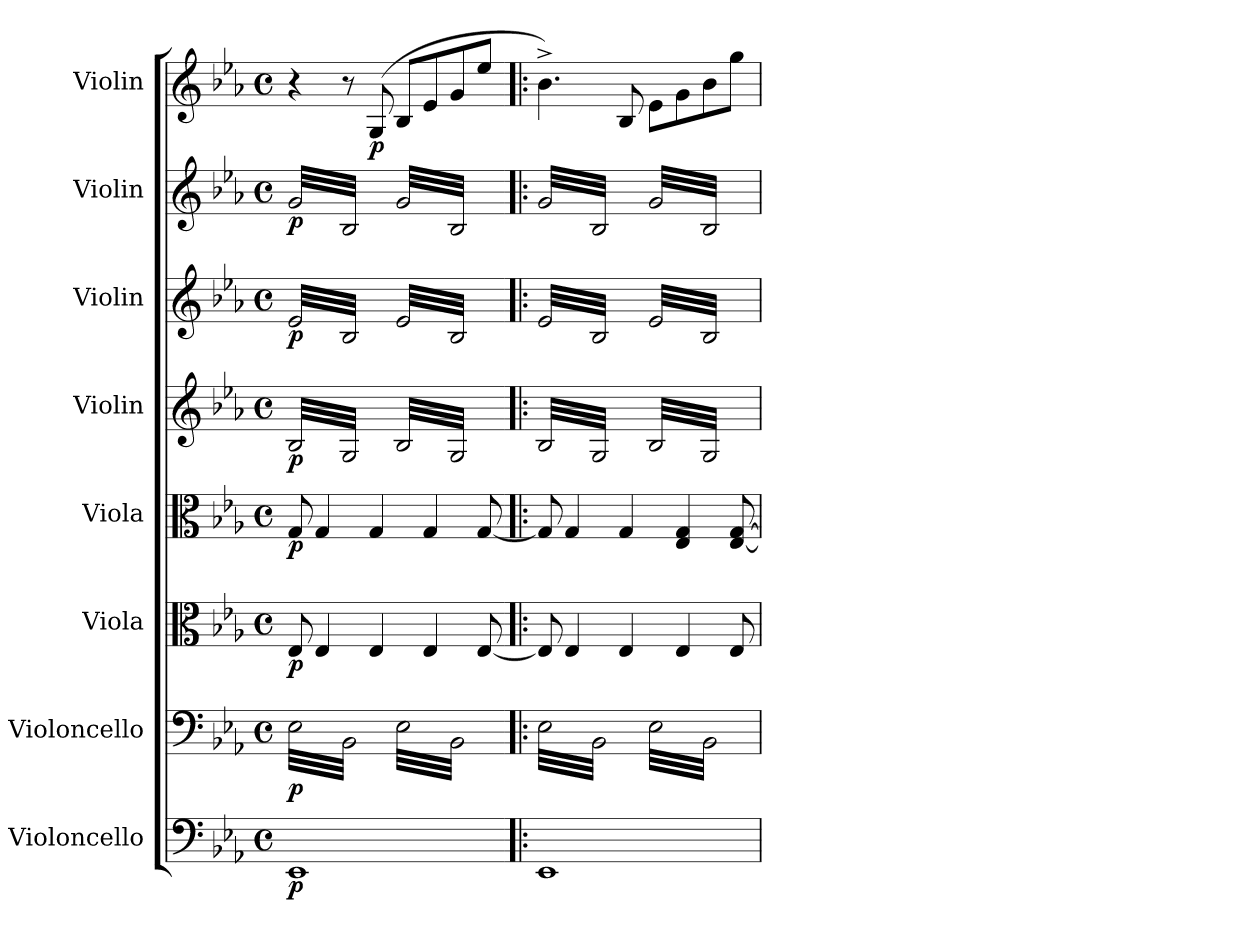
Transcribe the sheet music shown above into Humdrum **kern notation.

**kern	**dynam	**kern	**dynam	**kern	**dynam	**kern	**dynam	**kern	**dynam	**kern	**dynam	**kern	**dynam	**kern	**dynam
*part8	*part8	*part7	*part7	*part6	*part6	*part5	*part5	*part4	*part4	*part3	*part3	*part2	*part2	*part1	*part1
*staff8	*staff8	*staff7	*staff7	*staff6	*staff6	*staff5	*staff5	*staff4	*staff4	*staff3	*staff3	*staff2	*staff2	*staff1	*staff1
*I"Violoncello	*	*I"Violoncello	*	*I"Viola	*	*I"Viola	*	*I"Violin	*	*I"Violin	*	*I"Violin	*	*I"Violin	*
*I'Vc.	*	*I'Vc.	*	*I'Vla.	*	*I'Vla.	*	*I'Vln.	*	*I'Vln.	*	*I'Vln.	*	*I'Vln.	*
*clefF4	*	*clefF4	*	*clefC3	*	*clefC3	*	*clefG2	*	*clefG2	*	*clefG2	*	*clefG2	*
*k[b-e-a-]	*	*k[b-e-a-]	*	*k[b-e-a-]	*	*k[b-e-a-]	*	*k[b-e-a-]	*	*k[b-e-a-]	*	*k[b-e-a-]	*	*k[b-e-a-]	*
*M4/4	*	*M4/4	*	*M4/4	*	*M4/4	*	*M4/4	*	*M4/4	*	*M4/4	*	*M4/4	*
*met(c)	*	*met(c)	*	*met(c)	*	*met(c)	*	*met(c)	*	*met(c)	*	*met(c)	*	*met(c)	*
*MM132	*	*MM132	*	*MM132	*	*MM132	*	*MM132	*	*MM132	*	*MM132	*	*MM132	*
=1	=1	=1	=1	=1	=1	=1	=1	=1	=1	=1	=1	=1	=1	=1	=1
!	!LO:DY:b	!	!LO:DY:b	!	!LO:DY:b	!	!LO:DY:b	!	!LO:DY:b	!	!LO:DY:b	!	!LO:DY:b	!	!
*	*	*tremolo	*	*	*	*	*	*	*	*	*	*	*	*	*
*	*	*	*	*	*	*	*	*tremolo	*	*	*	*	*	*	*
*	*	*	*	*	*	*	*	*	*	*tremolo	*	*	*	*	*
*	*	*	*	*	*	*	*	*	*	*	*	*tremolo	*	*	*
1EE-	p	(>32E-\LLL	p	8E-/	p	8G/	p	(<32B-/LLL	p	(<32e-/LLL	p	(<32g/LLL	p	4r	.
.	.	32BB-/	.	.	.	.	.	32G/	.	32B-/	.	32B-/	.	.	.
.	.	32E-\	.	.	.	.	.	32B-/	.	32e-/	.	32g/	.	.	.
.	.	32BB-/	.	.	.	.	.	32G/	.	32B-/	.	32B-/	.	.	.
.	.	32E-\	.	4E-/	.	4G/	.	32B-/	.	32e-/	.	32g/	.	.	.
.	.	32BB-/	.	.	.	.	.	32G/	.	32B-/	.	32B-/	.	.	.
.	.	32E-\	.	.	.	.	.	32B-/	.	32e-/	.	32g/	.	.	.
.	.	32BB-/	.	.	.	.	.	32G/	.	32B-/	.	32B-/	.	.	.
.	.	32E-\	.	.	.	.	.	32B-/	.	32e-/	.	32g/	.	8r	.
.	.	32BB-/	.	.	.	.	.	32G/	.	32B-/	.	32B-/	.	.	.
.	.	32E-\	.	.	.	.	.	32B-/	.	32e-/	.	32g/	.	.	.
.	.	32BB-/	.	.	.	.	.	32G/	.	32B-/	.	32B-/	.	.	.
!	!	!	!	!	!	!	!	!	!	!	!	!	!	!	!LO:DY:b
.	.	32E-\	.	4E-/	.	4G/	.	32B-/	.	32e-/	.	32g/	.	(<8G/	p
.	.	32BB-/	.	.	.	.	.	32G/	.	32B-/	.	32B-/	.	.	.
.	.	32E-\	.	.	.	.	.	32B-/	.	32e-/	.	32g/	.	.	.
.	.	32BB-/JJJ	.	.	.	.	.	32G/JJJ	.	32B-/JJJ	.	32B-/JJJ	.	.	.
.	.	32E-\LLL	.	.	.	.	.	32B-/LLL	.	32e-/LLL	.	32g/LLL	.	8B-/L	.
.	.	32BB-/)	.	.	.	.	.	32G/)	.	32B-/)	.	32B-/)	.	.	.
.	.	32E-\	.	.	.	.	.	32B-/	.	32e-/	.	32g/	.	.	.
.	.	32BB-/)	.	.	.	.	.	32G/)	.	32B-/)	.	32B-/)	.	.	.
.	.	32E-\	.	4E-/	.	4G/	.	32B-/	.	32e-/	.	32g/	.	8e-/	.
.	.	32BB-/)	.	.	.	.	.	32G/)	.	32B-/)	.	32B-/)	.	.	.
.	.	32E-\	.	.	.	.	.	32B-/	.	32e-/	.	32g/	.	.	.
.	.	32BB-/)	.	.	.	.	.	32G/)	.	32B-/)	.	32B-/)	.	.	.
.	.	32E-\	.	.	.	.	.	32B-/	.	32e-/	.	32g/	.	8g/	.
.	.	32BB-/)	.	.	.	.	.	32G/)	.	32B-/)	.	32B-/)	.	.	.
.	.	32E-\	.	.	.	.	.	32B-/	.	32e-/	.	32g/	.	.	.
.	.	32BB-/)	.	.	.	.	.	32G/)	.	32B-/)	.	32B-/)	.	.	.
.	.	32E-\	.	[8E-/	.	[8G/	.	32B-/	.	32e-/	.	32g/	.	8ee-/J	.
.	.	32BB-/)	.	.	.	.	.	32G/)	.	32B-/)	.	32B-/)	.	.	.
.	.	32E-\	.	.	.	.	.	32B-/	.	32e-/	.	32g/	.	.	.
.	.	32BB-/)JJJ	.	.	.	.	.	32G/)JJJ	.	32B-/)JJJ	.	32B-/)JJJ	.	.	.
=2!|:	=2!|:	=2!|:	=2!|:	=2!|:	=2!|:	=2!|:	=2!|:	=2!|:	=2!|:	=2!|:	=2!|:	=2!|:	=2!|:	=2!|:	=2!|:
1EE-	.	(>32E-\LLL	.	8E-/]	.	8G/]	.	(<32B-/LLL	.	(<32e-/LLL	.	(<32g/LLL	.	4.b-^\)	.
.	.	32BB-/	.	.	.	.	.	32G/	.	32B-/	.	32B-/	.	.	.
.	.	32E-\	.	.	.	.	.	32B-/	.	32e-/	.	32g/	.	.	.
.	.	32BB-/	.	.	.	.	.	32G/	.	32B-/	.	32B-/	.	.	.
.	.	32E-\	.	4E-/	.	4G/	.	32B-/	.	32e-/	.	32g/	.	.	.
.	.	32BB-/	.	.	.	.	.	32G/	.	32B-/	.	32B-/	.	.	.
.	.	32E-\	.	.	.	.	.	32B-/	.	32e-/	.	32g/	.	.	.
.	.	32BB-/	.	.	.	.	.	32G/	.	32B-/	.	32B-/	.	.	.
.	.	32E-\	.	.	.	.	.	32B-/	.	32e-/	.	32g/	.	.	.
.	.	32BB-/	.	.	.	.	.	32G/	.	32B-/	.	32B-/	.	.	.
.	.	32E-\	.	.	.	.	.	32B-/	.	32e-/	.	32g/	.	.	.
.	.	32BB-/	.	.	.	.	.	32G/	.	32B-/	.	32B-/	.	.	.
.	.	32E-\	.	4E-/	.	4G/	.	32B-/	.	32e-/	.	32g/	.	8B-/	.
.	.	32BB-/	.	.	.	.	.	32G/	.	32B-/	.	32B-/	.	.	.
.	.	32E-\	.	.	.	.	.	32B-/	.	32e-/	.	32g/	.	.	.
.	.	32BB-/JJJ	.	.	.	.	.	32G/JJJ	.	32B-/JJJ	.	32B-/JJJ	.	.	.
.	.	32E-\LLL	.	.	.	.	.	32B-/LLL	.	32e-/LLL	.	32g/LLL	.	8e-\L	.
.	.	32BB-/)	.	.	.	.	.	32G/)	.	32B-/)	.	32B-/)	.	.	.
.	.	32E-\	.	.	.	.	.	32B-/	.	32e-/	.	32g/	.	.	.
.	.	32BB-/)	.	.	.	.	.	32G/)	.	32B-/)	.	32B-/)	.	.	.
.	.	32E-\	.	4E-/	.	4E-/ 4G/	.	32B-/	.	32e-/	.	32g/	.	8g\	.
.	.	32BB-/)	.	.	.	.	.	32G/)	.	32B-/)	.	32B-/)	.	.	.
.	.	32E-\	.	.	.	.	.	32B-/	.	32e-/	.	32g/	.	.	.
.	.	32BB-/)	.	.	.	.	.	32G/)	.	32B-/)	.	32B-/)	.	.	.
.	.	32E-\	.	.	.	.	.	32B-/	.	32e-/	.	32g/	.	8b-\	.
.	.	32BB-/)	.	.	.	.	.	32G/)	.	32B-/)	.	32B-/)	.	.	.
.	.	32E-\	.	.	.	.	.	32B-/	.	32e-/	.	32g/	.	.	.
.	.	32BB-/)	.	.	.	.	.	32G/)	.	32B-/)	.	32B-/)	.	.	.
.	.	32E-\	.	8E-/	.	[8E-/ [8G/	.	32B-/	.	32e-/	.	32g/	.	8gg\J	.
.	.	32BB-/)	.	.	.	.	.	32G/)	.	32B-/)	.	32B-/)	.	.	.
.	.	32E-\	.	.	.	.	.	32B-/	.	32e-/	.	32g/	.	.	.
.	.	32BB-/)JJJ	.	.	.	.	.	32G/)JJJ	.	32B-/)JJJ	.	32B-/)JJJ	.	.	.
*	*	*	*	*	*	*	*	*	*	*	*	*Xtremolo	*	*	*
*	*	*	*	*	*	*	*	*	*	*Xtremolo	*	*	*	*	*
*	*	*	*	*	*	*	*	*Xtremolo	*	*	*	*	*	*	*
*	*	*Xtremolo	*	*	*	*	*	*	*	*	*	*	*	*	*
.	.	.	.	.	.	.	.	.	.	.	.	.	.	.	.
.	.	.	.	.	.	.	.	.	.	.	.	.	.	.	.
.	.	.	.	.	.	.	.	.	.	.	.	.	.	.	.
.	.	.	.	.	.	.	.	.	.	.	.	.	.	.	.
.	.	.	.	.	.	.	.	.	.	.	.	.	.	.	.
.	.	.	.	.	.	.	.	.	.	.	.	.	.	.	.
.	.	.	.	.	.	.	.	.	.	.	.	.	.	.	.
.	.	.	.	.	.	.	.	.	.	.	.	.	.	.	.
=	=	=	=	=	=	=	=	=	=	=	=	=	=	=	=
*-	*-	*-	*-	*-	*-	*-	*-	*-	*-	*-	*-	*-	*-	*-	*-
